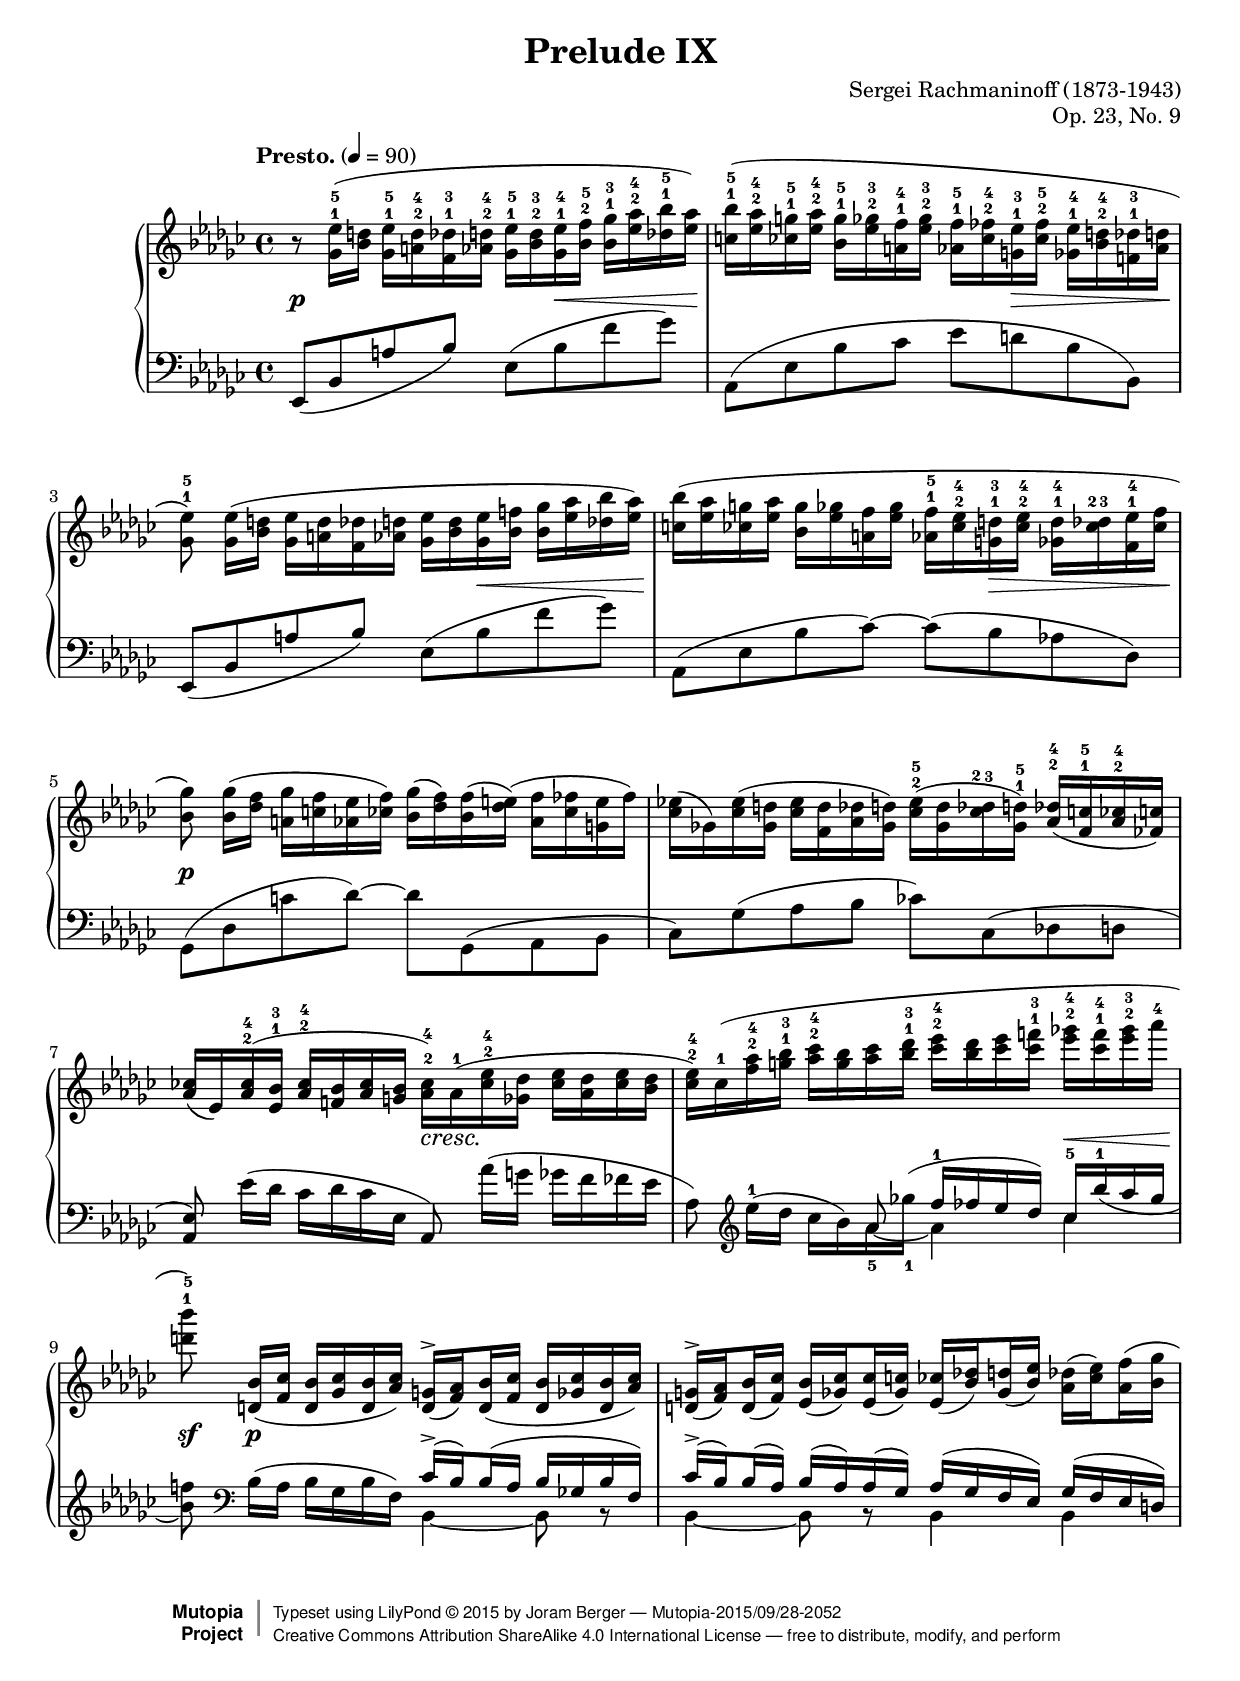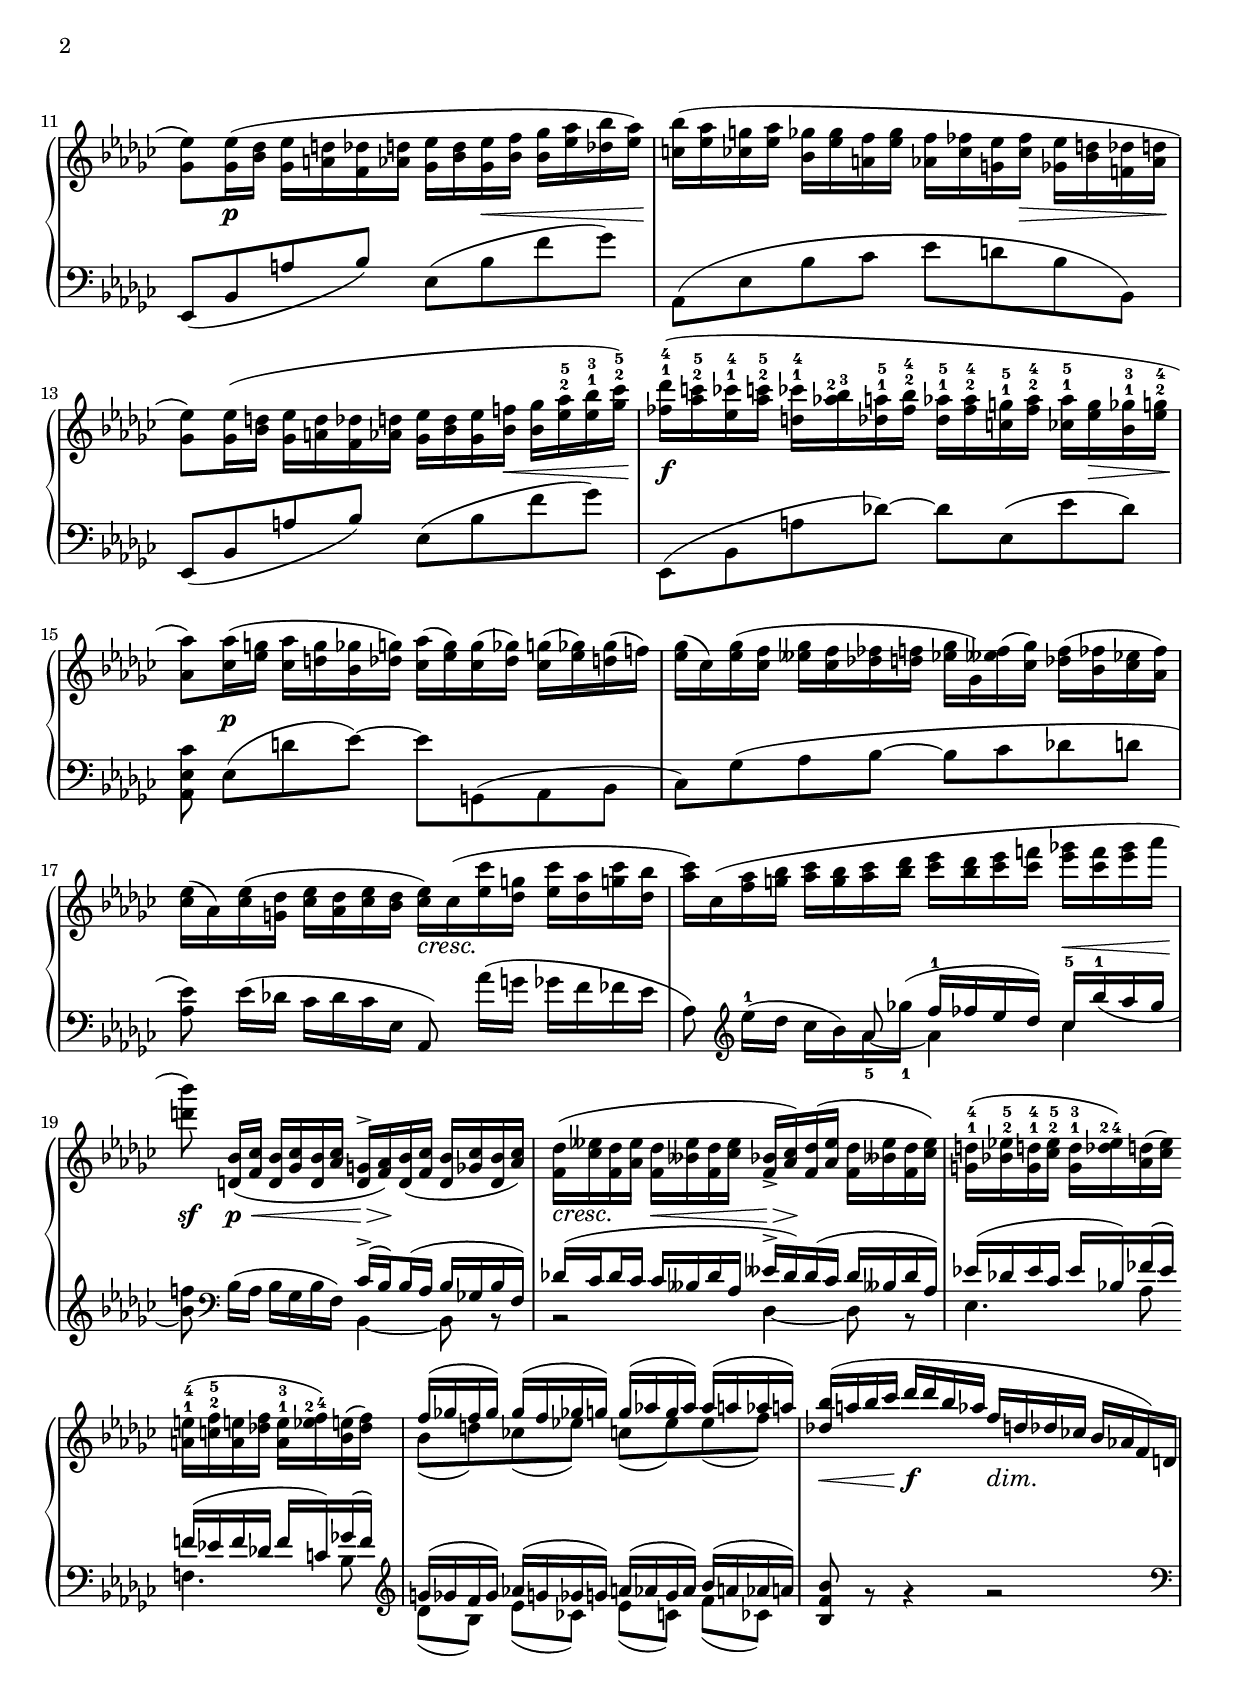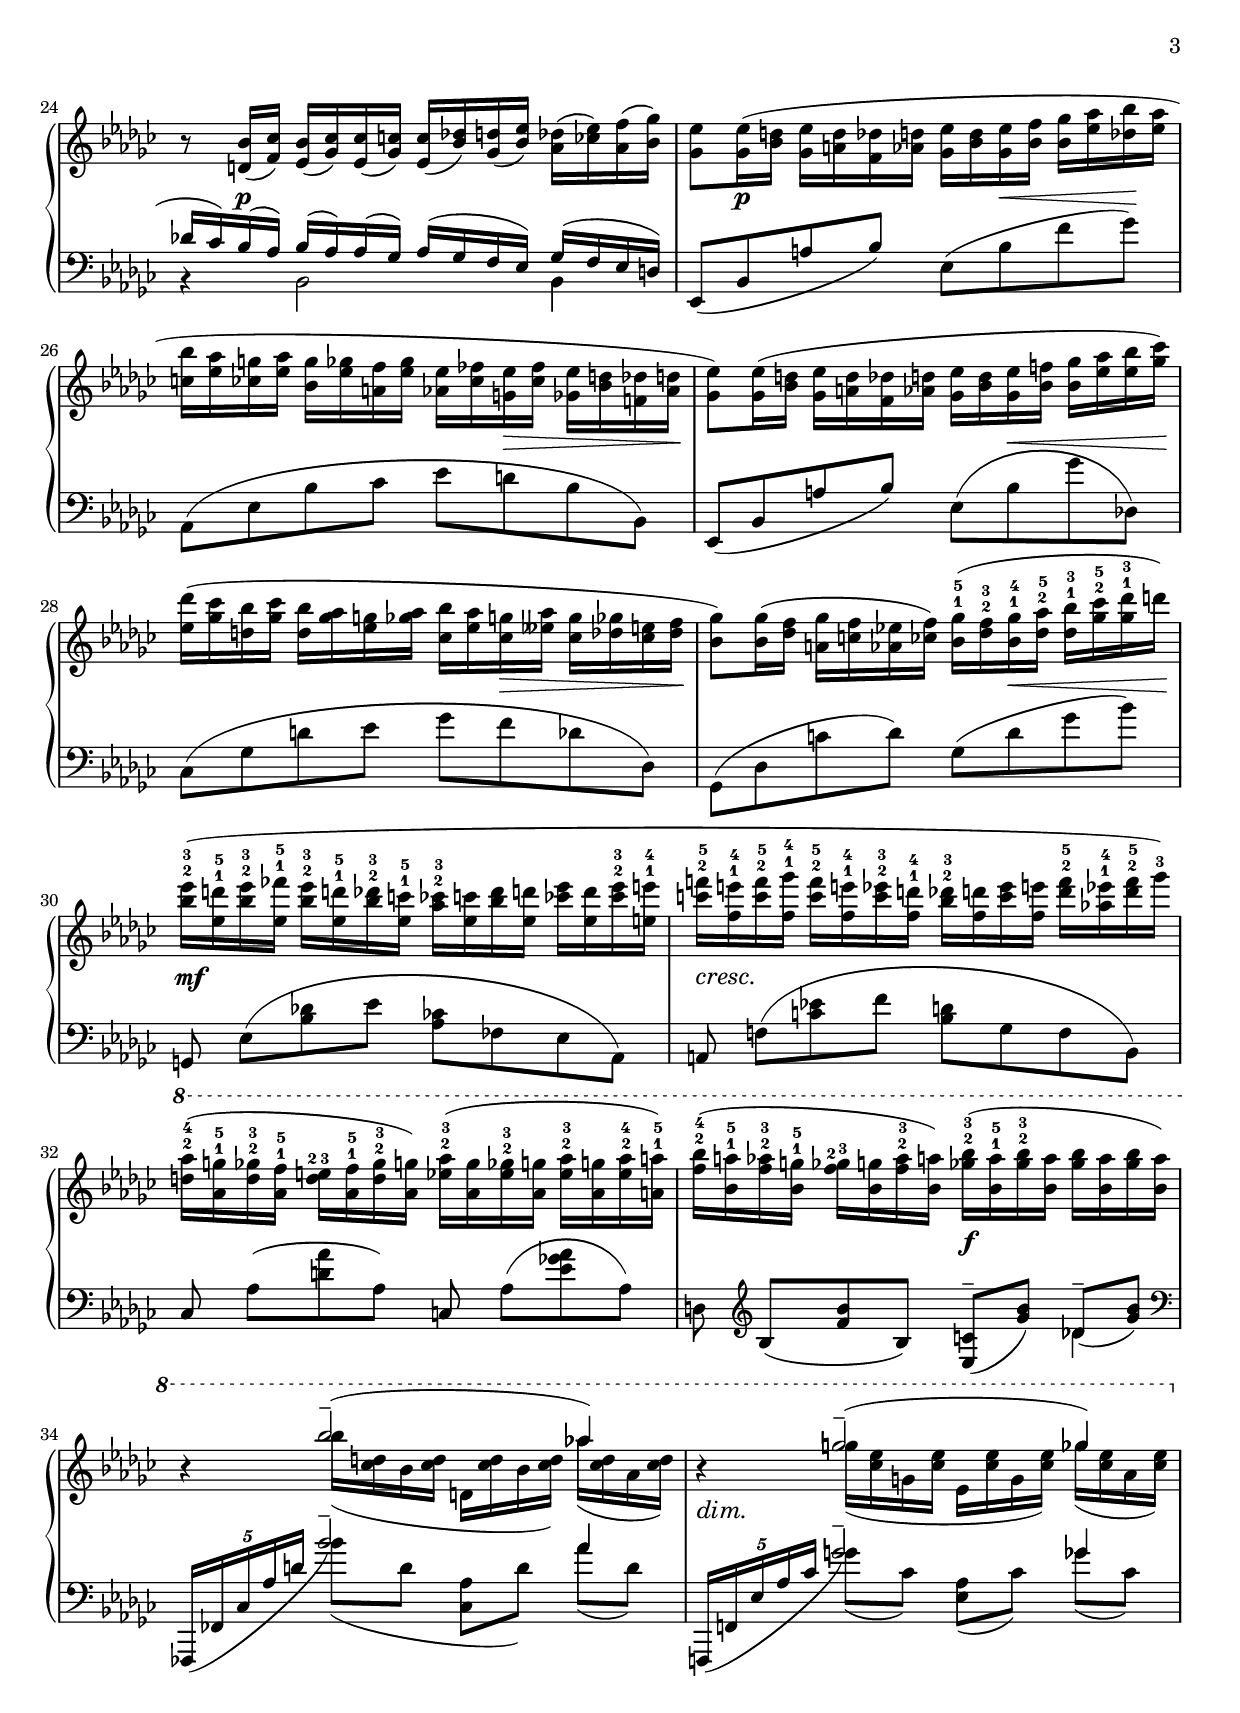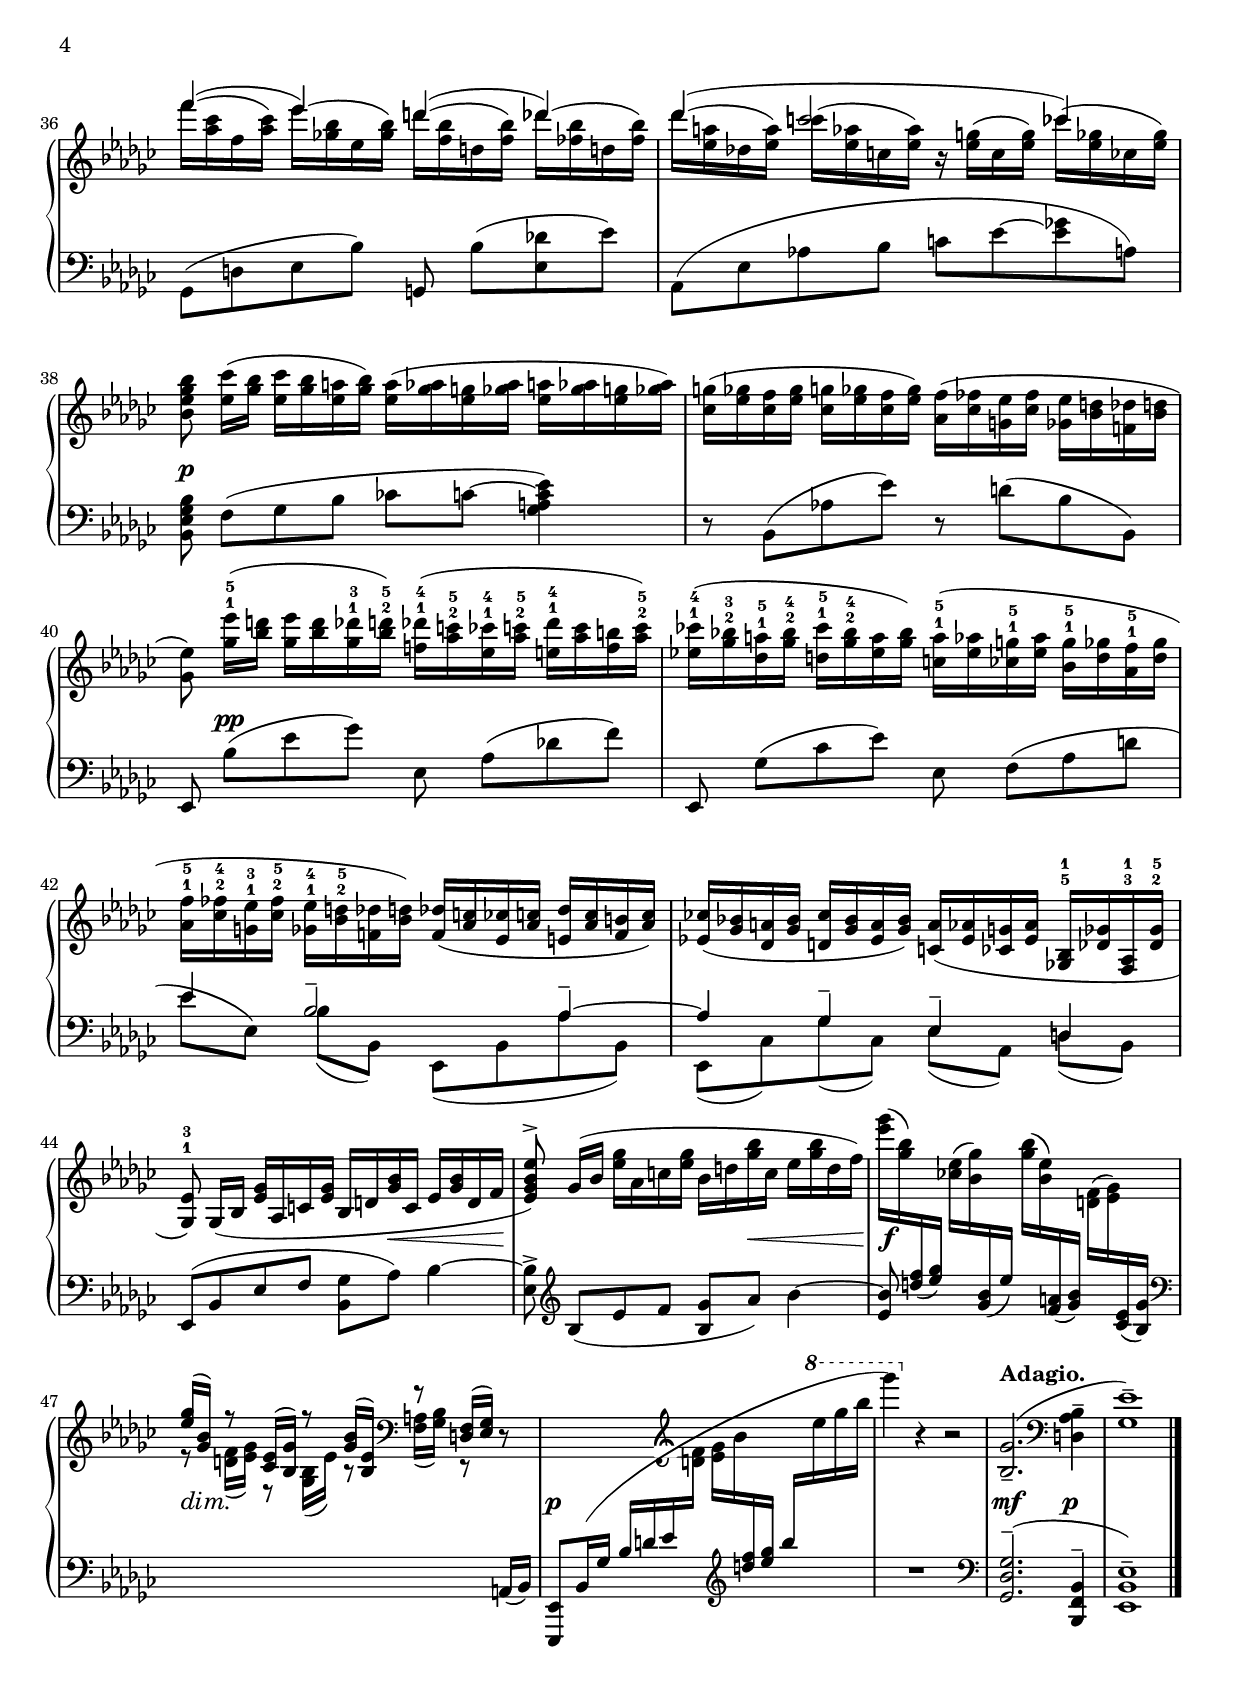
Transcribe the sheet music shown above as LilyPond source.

%%--------------------------------------------------------------------
% LilyPond typesetting of Rachmaninoff Prelude Op. 23 No. 5
%%--------------------------------------------------------------------

\version "2.19.17"
\language "deutsch"
\include "articulate.ly"

%\include "editorial-tools/edition-engraver/definitions.ily"

squeezeNotation = {
  \temporary \override Staff.AccidentalPlacement #'right-padding = #-0.05
  
  % TODO: also override LedgerLineSpanner.minimum-length-fraction
  
  % TODO: should use narrow accidentals when they're available,
  % http://code.google.com/p/lilypond/issues/detail?id=2203
  % TODO: only make the override if the stencil exists
  % (currently the function fails when the stencil is empty).
  \temporary \override Staff.Accidental #'stencil =
  #(lambda (grob)
     (ly:stencil-scale (ly:accidental-interface::print grob) 0.92 1))
  
  % TODO: design a narrow notehead glyph??
  % TODO: only make the override if the stencil exists
  % (currently the function fails when the stencil is empty).
  \temporary \override Staff.NoteHead #'stencil =
  #(lambda (grob)
     (ly:stencil-scale (ly:note-head::print grob) 0.96 1.02))
  
  % also, change tracking between letters (there is some snippet doing this)
  % TODO: only make the override if the stencil exists
  % (currently the function fails when the stencil is empty).
  \temporary \override Lyrics.LyricText #'stencil =
  #(lambda (grob)
     (ly:stencil-scale (lyric-text::print grob) 0.92 1))
}


% values between 17 and 19 look acceptable (some tweaks needed though)
#(set-global-staff-size 19.0) % 18

%----- Notes ---------------------------------------------------------
% - the choice between r and s in voices follows the Gutheil source,
%   however, LilyPond prefers to put them them in the order of the
%   voices, i.e. mostly below the staff.
% - stems and articulations are not always consistent in the source
% - the maintainer does not recommend the original tempo

%----- Known problems ------------------------------------------------
% - midi is not nice
% - quite some slurs would need further adjustments (\shape)
% - some hairpins could be better aligned (extra-offset)
% - there are many semiquaver rests at odd places
% - a larger staff size would be possible if clef changes required
%   less space (cf. m. 69 - 71). This would reduce the white space
%   between staves
% - there are 'Impossible or ambiguous (de)crescendo in MIDI.' errors
% - there may be typos

%--------Definitions and shorthands

%\include "openlilylib"
%\useLibrary Stylesheets
%\useNotationFont Greyerzer
%\displayNotationFonts

% shrink hairpin (like in second measure)
hairpin = {
  \once \override Hairpin.extra-offset = #'(0 . -0.8)
  \once \override Hairpin.height = 0.5
}

% same for the lower voice
hairpinII = {
  \once \override Hairpin.height = 0.5
}

shpeSL =  \shape #'((1 . -0.6) (1 . -0.8) (0 . 0) (0 . 0)) Slur

% switch from upper staff (main droite) to lower (main gauche) and vice versa
mg = { \change Staff = "mg" \voiceOne }
md = { \change Staff = "md" \voiceTwo }

% merge note heads of same pitches from different voices like in measure 41
merge = {
  \once \override Staff.NoteColumn.force-hshift = 0
}

% new dynamic mark: ff with white background for measure 24
whiteff = #(make-dynamic-script #{
  \markup \whiteout \pad-markup #0.4 \dynamic ff
#})

% new dynamic mark: pp leggiero for measure 84
ppLeg = #(make-dynamic-script #{
  \markup {
    \dynamic pp
    \with-dimensions #'(0 . 0) #'(0 . 0)
    \normal-text \italic leggiero
  }
#})

whit = 
\tweak #'extra-offset #'(0 . -4.4)
\tweak #'X-offset #-3.3
\tweak #'color #white
\tweak #'outside-staff-priority ##f
^\markup \rounded-box "  "

% move dynamics (either in x and y by a pair or in y by a number)
dyn =
#(define-music-function (parser location shift) (number-or-pair?)
   (_i "Shift dynamics.")
   (if (pair? shift)
       #{
         \once \override DynamicText.extra-offset = $shift
         \once \override DynamicTextSpanner.extra-offset = $shift
         \once \override Hairpin.extra-offset = $shift
       #}
       #{
         \once \override DynamicText.extra-offset = #(cons 0 shift)
         \once \override DynamicTextSpanner.extra-offset = #(cons 0 shift)
         \once \override Hairpin.extra-offset = #(cons 0 shift)
       #}))


% paper and header -------------------------------------

\paper {
  top-margin = 8\mm                              %-minimum top-margin: 8mm
  top-markup-spacing.basic-distance = #6         %-dist. from bottom of top margin to the first markup/title
  markup-system-spacing.basic-distance = #5      %-dist. from header/title to first system
  top-system-spacing.basic-distance = #12        %-dist. from top margin to system in pages with no titles
  last-bottom-spacing.basic-distance = #12       %-pads music from copyright block
  ragged-last = ##f
  ragged-bottom = ##f
  ragged-last-bottom = ##f
  page-count = #4
}

\header {
  % visible headers
  title = "Prelude IX"
  composer = "Sergei Rachmaninoff (1873-1943)"
  opus = "Op. 23, No. 9"

  % meta information and Mutopia headers
  date = "1901"
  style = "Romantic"
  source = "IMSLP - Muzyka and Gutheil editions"
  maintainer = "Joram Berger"
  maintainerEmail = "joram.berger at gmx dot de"
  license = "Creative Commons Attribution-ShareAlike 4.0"
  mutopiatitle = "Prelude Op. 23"
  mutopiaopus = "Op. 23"
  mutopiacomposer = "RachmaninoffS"
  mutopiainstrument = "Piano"

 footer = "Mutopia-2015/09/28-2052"
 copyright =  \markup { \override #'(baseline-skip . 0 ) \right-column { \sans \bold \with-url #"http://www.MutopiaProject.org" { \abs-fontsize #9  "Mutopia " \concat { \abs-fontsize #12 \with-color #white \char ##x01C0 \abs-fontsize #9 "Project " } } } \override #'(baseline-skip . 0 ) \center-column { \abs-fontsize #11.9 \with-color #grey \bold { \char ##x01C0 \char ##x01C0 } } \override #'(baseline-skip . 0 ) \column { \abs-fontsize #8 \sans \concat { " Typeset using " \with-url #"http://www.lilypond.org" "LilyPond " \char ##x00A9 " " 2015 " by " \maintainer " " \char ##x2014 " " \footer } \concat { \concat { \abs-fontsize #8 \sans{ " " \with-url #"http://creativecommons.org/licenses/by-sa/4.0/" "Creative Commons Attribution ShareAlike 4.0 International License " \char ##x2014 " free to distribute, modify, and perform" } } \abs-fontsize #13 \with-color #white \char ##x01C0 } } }
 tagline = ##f
}

%----- musical content -----------------------------------------------------------

% right hand, upper voice
RHand = \relative c'' {
  % page 1
    \overrideTimeSignatureSettings
        #'(4 . 4)          % timeSignatureFraction
        #'(1 . 16)        % baseMomentFraction
        #'(2 2 4 4 4)         % beatStructure
        #'()                % beamExceptions
  \set fingeringOrientations = #'(up)
  \override Fingering.avoid-slur = #'inside
  %\omit Fingering
  %\fingeringOrientations #'(up) 
  r8 <ges-1 es'-5>16( <b d> <ges-1 es'-5> <a-2 d-4> <f-1 des'-3> <as-2 d-4> 
  <ges-1 es'-5> <b-2 d-3> <ges-1 es'-4> <b-2 f'-5> <b-1 ges'-3> <es-2 as-4> <des-1 b'-5> <es as>) |
  <c-1 b'-5>( <es-2 as-4> <ces-1 g'-5> <es-2 as-4> <b-1 g'-5> <es-2 ges-3> <a,-1 f'-4> <es'-2 ges-3>
  <as,-1 f'-5> <ces-2 fes-4> <g-1 es'-3> <ces-2 fes-5> <ges-1 es'-4> <b-2 d-4> <f-1 des'-3> <as d>
  \once \override Fingering.avoid-slur = #'outside
  <ges-1 es'-5>8)\noBeam <ges es'>16( <b d> <ges es'> <a d> <f des'> <as d> 
  <ges es'> <b d> <ges es'> <b f'> <b ges'> <es as> <des b'> <es as>) |
  <c b'>( <es as> <ces g'> <es as> <b g'> <es ges> <a, f'> <es' ges>
  <as,-1 f'-5> <ces-2 es-4> <g-1 d'-3> <ces-2 es-4> <ges-1 d'-4> <ces-2 des-3> <f,-1 es'-4> <ces' f> |
  \revert Fingering.avoid-slur
  <b ges'>8)\noBeam q16( <des f> <a ges'> <c f> <as es'> <ces f>)
  <b ges'>( <des f>) <b f'>( <des e>) (<as f'> <ces fes> <g e'> fes') |
  <ces es>( ges) <ces es>( <ges d'> <ces es> <f, d'> <as des> <ges d'>)
  <ces-2 es-5>( <ges d'> <ces-2 des-3> <ges-1 d'-5>) <as-2 des-4>( <f-1 c'-5> <as-2 ces-4> <fes c'>)
  <as ces>( es) <as-2 ces-4>( <es-1 b'-3> <as-2 ces-4> <f b> <as ces> <g b>
  <as-2 ces-4>) as-1( <ces-2 es-4> <ges des'> <ces es> <as des> <ces es> <b des> |
  <ces-2 es-4>) 
  \override Fingering.avoid-slur = #'inside
  ces-1( <f-2 as-4> <g-1 b-3> <as-2 ces-4> <g b> <as ces> <b-1 des-3>
  <ces-2 es-4> <b des> <ces es> <ces-1 f-3> <es-2 ges-4> <ces-1 f-4> <es-2 ges-3> as-4
  <d,-1 b'-5>8)\noBeam <d,, b'>16( <f ces'> <d b'> <ges ces> <d b'> <as' ces>)
  \once\set subdivideBeams = ##t
  \set baseMoment = #(ly:make-moment 1/8)
  \set beatStructure = #'(2 2 2 2)
  <d, g>^>( <f as>) <d b'>( <f ces'> <d b'> <ges ces> <d b'> <as' ces>) |
  \set subdivideBeams = ##t
  <d, g>^>( <f as>) <d b'>( <f ces'>) <es b'>( <ges ces>) <es ces'>( <ges c>)
  <es ces'>( <b' des>) <ges d'>( <b es>) <as des>( <ces es>) <as f'>( <b ges'> |
  \set subdivideBeams = ##f
  
  % page 2
  <ges es'>8) q16( <b des> <ges es'> <a d> <f des'> <as d> 
  <ges es'> <b d> <ges es'> <b f'> <b ges'> <es as> <des b'> <es as>) |
  <c b'>( <es as> <ces g'> <es as> <b ges'> <es ges> <a, f'> <es' ges>
  <as, f'> <ces fes> <g es'> <ces fes> <ges es'> <b d> <f des'> <as d> |
  <ges es'>8) q16( <b d> <ges es'> <a d> <f des'> <as d>
  <ges es'> <b d> <ges es'> <b f'> <b ges'> <es-2 as-5> <es-1 b'-3> <ges-2 ces-5>) |
  <fes-1 des'-4>( <as-2 c-5> <es-1 ces'-4> <as-2 c-5> <d,-1 ces'-4> <as'-2 b-3> <des,-1 a'-5> <fes-2 b-4>
  <des-1 as'-5> <fes-2 as-4> <c-1 g'-5> <fes-2 as-4> <ces-1 as'-5> <es g> <b-1 ges'-3> <es-2 g-4> |
  <as, as'>8) <ces as'>16( <es g> <ces as'> <d g> <b ges'> <des g>)
  <ces as'>( <es g>) <ces g'>( <des ges>) <ces g'>( <es ges>) <d ges>( f) |
  <es ges>( ces) <es ges>( <ces f> <eses ges> <ces f> <des fes> <d f>
  <es ges> ges,) <eses' f>( <ces ges'>) <des f>( <b fes'> <ces es> <as fes'>)
  <ces es>( as) <ces es>( <g des'> <ces es> <as des> <ces es> <b des>
  <ces es>) ces( <es ces'> <des g> <es ces'> <des as'> <g ces> <des b'> |
  <as' ces>) ces,( <f as> <g b> <as ces> <g b> <as ces> <b des>
  <ces es> <b des> <ces es> <ces f> <es ges> <ces f> <es ges> as |
  <d, b'>8)\noBeam <d,, b'>16( <f ces'> <d b'> <ges ces> <d b'> <as' ces>
  <d, g>^> <f as>) <d b'>( <f ces'> <d b'> <ges ces> <d b'> <as' ces>) |
  <f des'>( <ces' eses> <f, des'> <as eses'> <f des'> <heses eses> <f des'> <ces' eses>
  <f, b>-> <as ces>) <f des'>( <as eses'> <f des'> <heses eses> <f des'> <ces' eses>) |
  <g-1 d'-4>( <b-2 es-5> <g-1 d'-4> <ces-2 es-5> <g-1 d'-3> <des'-2 es-4>) <as d>( <ces es>)
  
  \squeezeNotation
  
  <a-1 e'-4>( <c-2 f-5> <a e'> <des f> <a-1 e'-3> <es'-2 f-4>) <b e>( <des f>) |
  <<
    {
      \voiceOne
      f16( ges f ges) ges( f ges g) g( as g as) as( a as a)
    }
    \new Voice {
      \voiceTwo
      b,='8( d) ces( es) c( es) es( f)
    }
  >>
  \oneVoice
  \undo \squeezeNotation
  s1
  % page 3
  r8 <d, b'>16( <f ces'>) <es b'>( <ges ces>) <es ces'>( <ges c>)
  <es c'>( <b' des>) <ges d'>( <b es>) <as des>( <ces es>) <as f'>( <b ges'>)
  <ges es'>8 q16( <b d> <ges es'> <a d> <f des'> <as d>
  <ges es'> <b d> <ges es'> <b f'> <b ges'> <es as> <des b'> <es as> |
  <c b'> <es as> <ces g'> <es as> <b g'> <es ges> <a, f'> <es' ges> 
  <as, es'> <ces fes> <g es'> <ces fes> <ges es'> <b d> <f des'> <as d> |
  <ges es'>8) q16( <b d> <ges es'> <a d> <f des'> <as d>
  <ges es'> <b d> <ges es'> <b f'> <b ges'> <es as> <es b'> <ges ces>) |
  <es des'>( <ges ces> <d b'> <ges ces> <d b'> <ges as> <es g> <ges as>
  <ces, b'> <es as> <ces g'> <eses as> <ces g'> <des ges> <ces e> <des f> |
  <b ges'>8) q16( <des f> <a ges'> <c f> <as es'> <ces f>)
  <b-1 ges'-5>( <des-2 f-3> <b-1 ges'-4> <des-2 as'-5> <des-1 b'-3> <ges-2 ces-5> <ges-1 des'-3> d') |
  <b-2 es-3>( <es,-1 d'-5> <b'-2 es-3> <es,-1 fes'-5> <b'-2 es-3> <es,-1 d'-5> <b'-2 des-3> <es,-1 c'-5>
  <as-2 ces-3> <es c'> <b' des> <es, d'> <ces' es> <es, d'> <ces'-2 es-3> <e,-1 e'-4> |
  <c'-2 f-5> <f,-1 e'-4> <c'-2 f-5> <f,-1 ges'-4> <c'-2 f-5> <f,-1 e'-4> <c'-2 es-3> <f,-1 d'-4>
  <b-2 des-3> <f d'> <c' es> <f, e'> <d'-2 f-5> <as-1 es'-4> <d-2 f-5> ges-3) |
  \ottava 1
  <d-2 as'-4>( <as-1 g'-5> <d-2 ges-3> <as-1 f'-5> <d-2 e-3> <as-1 f'-5> <d-2 ges-3> <as g'>)
  <es'-2 as-3>( <as, g'> <es'-2 ges-3> <as, g'> <es'-2 as-3> <as, g'> <es'-2 as-4> <a,-1 a'-5>) |
  <f'-2 b-4>( <b,-1 a'-5> <f'-2 as-3> <b,-1 g'-5> <f'-2 ges-3> <b, g'> <f'-2 as-3> <b, a'>)
  <ges'-2 b-3>( <b,-1 a'-5> <ges'-2 b-3> <b, a'> <ges' b> <b, a'> <ges' b> <b, a'>) |
  r4 << { b'2--( as4) } \\ { b16( <ces, d> b <ces d> d, <ces' d> b <ces d>) as'( <ces, d> as <ces d>) } >> |
  r4 << { g'2--( ges4) } \\ { g16( <ces, es> g <ces es> es, <ces' es> g <ces es>) ges'( <ces, es> as <ces es>) } >> |
  \ottava 0
  \pageBreak
  <<
    {
      \voiceOne
      f4( es) d( des) |
      des4( c2 ces4) |
    }
    \new Voice {
      \oneVoice % TODO: this follows the original (or \voiceTwo here?)
      \shpeSL
      f16( <as, ces> f <as ces>) \shpeSL es'( <ges, b> es <ges b>)
      \shpeSL
      d'( <f, b> d <f b>) \shpeSL des'( <fes, b> d <fes b>) |
      \shpeSL
      des'( <es, a> des <es a>) c'( <es, as> c <es as>)
      r <es g>( c <es g>) ces'( <es, ges> ces <es ges>) |
      
    }
  >>
  \oneVoice
  <b=' es ges b>8\noBeam <es ces'>16( <ges b> <es ces'> <ges b> <es a> <ges b>)
  <es a>16( <ges as> <es g> <ges as> <es a> <ges as> <es g> <ges as>) |
  <ces, g'>16( <es ges> <ces f> <es ges> <ces g'> <es ges> <ces f> <es ges>)
  <as, f'>16( <ces fes> <g es'> <ces fes> <ges es'> <b d> <f des'> <b d> |
  <ges es'>8)\noBeam <ges'-1 es'-5>16( <b d> <ges es'> <b d> <ges-1 des'-3> <b-2 d-5>)
  <f-1 des'-4>16( <as-2 c-5> <es-1 ces'-4> <as-2 c-5> <e-1 des'-4> <as c> <f h> <as-2 c-5>) |
  <es-1 ces'-4>16( <ges-2 b-3> <des-1 a'-5> <ges-2 b-4> <d-1 ces'-5> <ges-2 b-4> <es a> <ges b>)
  <c,-1 a'-5>16( <es as> <ces-1 g'-5> <es as> <b-1 g'-5> <d ges> <as-1 f'-5> <d ges> |
  <as-1 f'-5>16 <ces-2 fes-4> <g-1 es'-3> <ces-2 fes-5> <ges-1 es'-4> <b-2 d-5> <f des'> <b d>)
  <f des'>16( <as c> <es ces'> <as c> <e des'> <as c> <f h> <as c>) |
  <es ces'>16( <ges b> <des a'> <ges b> <d ces'> <ges b> <es a> <ges b>)
  <c, a'>16( <es as> <ces g'> <es as> <b-1 ges-5> <des ges> <as-1 f-3> <des-2 ges-5> |
  <ges,-1 es'-3>8)\noBeam ges16( b <es ges> as, c <es ges> 
  b16 d <ges b> c, es <ges b> d f |
  <es ges b es>8^>)\noBeam ges16( b <es ges> as, c <es ges>
  b d <ges b> c, es <ges b> d f)
  \once \override Beam.positions = #'(-4 . -5)
  \override Beam.damping = 3
  <es'=''' ges>16( <ges, b>)
  \change Staff = "mg" <d f>( <es ges>)
  \change Staff = "md" <ces es>( <b ges'>)
  \change Staff = "mg" <ges b>( es')
  \change Staff = "md" <ges b>( <b, es>)
  \change Staff = "mg" <f a>( <ges b>)
  \change Staff = "md" <d f>( <es ges>)
  \change Staff = "mg" <ces es>( <b ges'>)
  \change Staff = "md"
  \voiceOne
  \break
  <es'='' ges>16( <ges, b>) r8 <ces, es>16( <b ges'>) r8 <ges' b>16( <b, es>)
  \clef bass r8 <d, f>16( <es ges>) \oneVoice r8 |
  \change Staff = "mg"
  \override Staff.Clef.layer = 2
  <es,, es'>8 
  \shape #'((0 . -2) (2 . 1.5) (-3 . 0) (0 . -0.5)) Slur
  b''16( ges' b d es 
  \once \override Staff.Clef.whiteout = ##t
  \override Score.OttavaBracket.padding = 1
  \change Staff = "md" \clef treble <d f>\whit <es ges> b'
  \change Staff = "mg" \clef treble <d f> <es ges> b'
  \change Staff = "md" \ottava 1 es ges b |
  ges'4)
  
  \ottava 0
  r4 r2 |
  <b,,,,= ges'>2.--( \clef bass <d, as' b>4-- | <ges es'>1--)
  \bar "|."
}


% left hand, upper voice
LHand = \relative c, {
  % page 1
  es8( b' a' b) es,( b' f' ges) | as,,( es' b' ces es d b b,) |
  es,8( b' a' b) es,( b' f' ges) | as,,( es' b' ces) ~ ces( b as des,) |
  ges,( des' c' des) ~ des ges,,( as b | ces)  ges'( as b ces) ces,( des d |
  <as es'>)\noBeam es''16( des ces des ces es, as,8)\noBeam as''16( g ges f fes es |
  as,8)\noBeam \clef treble es''16-1( des ces b) 
  <<
    { \voiceTwo as-5 ges'-1^( \voiceOne f-1 fes es des) ces-5 b'-1_( as ges | }
    \new Voice { \voiceOne as,8 _~ \voiceTwo as4 ces } >>
  \oneVoice
  <b f'>8)\noBeam \clef bass b,16( as b ges b f) 
  <<
    { \voiceOne 
      \once\set subdivideBeams = ##t
      \set baseMoment = #(ly:make-moment 1/8)
      \set beatStructure = #'(2 2 2 2)
      ces'->( b) b( as b ges b f) |
      \once\set subdivideBeams = ##t
      ces'->( b) b( as) b( as) as( ges) as( ges f es) ges( f es d) | }
    \new Voice \with { \override Rest.staff-position = #-2 }
    { \voiceTwo b4 ~ b8 r | b4 ~ b8 r b4 b }
  >>
  \oneVoice
  es,8( b' a' b) es,( b ' f' ges) | as,,( es' b' ces es d b b,) |
  es,8( b' a' b) es,( b ' f' ges) | es,,( b' a' des) ~ des es,( es' des) |
  <as, es' ces'>\noBeam es'( d' es) ~ es g,,( as b | ces) ges'( as b ~ b ces des d |
  <as es'>)\noBeam es'16( des ces des ces es, as,8)\noBeam as''16( g ges f fes es |
  as,8)\noBeam \clef treble es''16-1( des ces b) 
  <<
    { \voiceTwo as-5 ges'-1^( \voiceOne f-1 fes es des) ces-5 b'-1_( as ges | }
    \new Voice { \voiceOne as,8 _~ \voiceTwo as4 ces } >>
  \oneVoice
  <b f'>8)\noBeam \clef bass b,16( as b ges b f) 
  <<
    { \voiceOne 
      \once\set subdivideBeams = ##t
      \set baseMoment = #(ly:make-moment 1/8)
      \set beatStructure = #'(2 2 2 2)
      ces'->( b) b( as b ges b f) |
      \once\set subdivideBeams = ##t
      \override Script.avoid-slur = #'inside
      des'( ces des ces ces heses des as eses'-> des) des( ces des heses des as) |
      es'( des es ces es b) fes'( es) \bar "" \break 
      \squeezeNotation
      f( es f des f c) ges'( f) \noBreak
      \clef treble
      g( ges f ges) as( g ges g) a( as g as) b( a as a) | \noBreak
      \change Staff = "md"
      <des b'>16( a' b ces des des b as f d des ces b as f d
      \undo \squeezeNotation
      \pageBreak
      \change Staff = "mg"
      \clef bass
      des ces) b( as) b( as) as( ges) as( ges f es) ges( f es d)
    }
    \new Voice \with { \override Rest.staff-position = #-2 }
    { \voiceTwo b=,4 ~ b8 r | r2 des4 ~ des8 r | es4. as8 f4. b8 |
      des8[( b]) es[( ces]) es[( c]) f[( ces])
      \oneVoice <b f' b>8 r r4 r2 |
      \voiceTwo r4 b,2 b4 |
    }
  >>
  \oneVoice
  es,=,8( b' a' b) es,( b' f' ges) |
  as,,( es' b' ces es d b b,) | es,( b' a' b) es,( b' ges' des,) |
  ces( ges' d' es ges f des des,) | ges,( des' c' des) ges,( des' ges b) |
  g,,\noBeam es'( <b' des> es <as, ces> fes es as,) |
  a\noBeam f'( <c' es> f <b, d> ges f b,) |
  ces\noBeam as'( <d as'> as) c,\noBeam as'( <es' ges as> as,) |
  d, \clef treble b'[( <f' b> b,]) <es, c'>^-[( <ges' b>]) 
  << 
    { 
      \voiceOne
      des--_( <ges b>) |
      \clef bass
      \oneVoice \tuplet 5/4 { fes,,,=,,16( fes' ces' as' d } \voiceOne b'2--) as4 |
      \oneVoice \tuplet 5/4 { f,,,=,,16( f' es' as ces } \voiceOne g'2--) ges4 |
    }
    \new Voice {
      \voiceTwo
      des4 |
      s4 b'8( d, <ces, as'>[ d']) as'( d,) |
      s4 g8( ces,) <es, as>[( ces']) ges'( ces,) |
  } >>
  \oneVoice
  ges,8( d' es b') g, b'[( <des es,> es]) |
  as,,8( es' as b c es ~ <es ges> a,) |
  <b, es ges b>8 f'[( ges b] ces c ~ <ges a c es>4) |
  r8 b,( as' es') r d( b b,) |
  es,8 b''[( es ges]) es, as[( des f]) |
  es,,8 ges'[( ces es]) es,
  << 
    {
      \voiceOne
      s4. |
      es'4 b2-- as4-- ~ |
      as4 ges-- es-- d
    }
    \new Voice {
      \oneVoice
      f=8( as d |
      \voiceTwo
      es[ es,]) b'( b,) es,( b' as' b,) |
      es,( ces') ges'( ces,) es[( as,]) d[( b]) |
    }
  >>
  \oneVoice
  es,=,8( b' es f <b, ges'> as') b4 ~ |
  <es, b'>8-> \clef treble b'[( es f] <b, ges'> as') b4 ~ |
  <es, b'>8 s2.. |
  \clef bass
  \md r8 <d f>16( <es ges>) r8 <ges, b>16( es') r8 <f, a>16( <ges b>) r8
  \change Staff = "mg" \oneVoice a,=,16( b) |
  s1 |
  R1 |
  \clef bass
  <ges des' ges>2.^-^( <b, f' b>4^- |
  <es b' es>1^-)
  
  
}



%------------ Dynamics

dynamics = {
  \tempo "Presto." 4 = 90
  s2\p s8 s4.\< | s2\! s8 s4.\> |
  s2\! s8 s4.\< | s2\! s8 s4.\> | 
  s1\p | s |
  s2 s\cresc | s s4 s\< |
  s8\sf s2..\p | s1 | \pageBreak
  % page 2
  s8 s4.\p s8 s\< s s | s2\! s8. s4\> s16\! |
  s2 s8. s4\< s16 | s2.\f s16 s8.\> |\break
  s8\! s2..\p | s1 |\break
  s2 s\cresc | s2. s4\< |
  s8\sf s\p\< s s s16\> s\! s4. | s8\cresc s s\< s s16\> s\! s4. |
  s1 | s | s4\< s\f s2\dim |\break
  s8\! s2..\p | s8 s4.\p s8 s\< s16 s s\! s | s2 s8 s4\> s16 s\! |
  s2 s8 s4\< s16 s\! | s2 s8 s4\> s16 s\! | s2 s8 s4\< s16 s\! |
  s1\mf |
  s1\cresc |
  s1 | s2 s2\f |
  s1 |
  s1\dim |
  s1 | s1 |
  s1\p |
  s1 | 
  s8 s2..\pp |
  s1*3 |
  s2 s8 s4\< s16 s\! |
  s2 s8 s4\< s16 s\! |
  s1\f |
  s1\dim |
  s1\p |
  s1 |
  \tempo "Adagio."
  s2.\mf s4\p |
  s1  \bar "|."
}


%\editionMod fullscore 2 1/4 edition.Staff.B \once \override NoteHead #'color = #red
%\addEdition fullscore
%-------Typeset music
\score {
  \new PianoStaff <<
    \new Staff = "md"
    %\with { \consists \editionEngraver edition }
    <<
      \clef treble \key es \minor
      \new Voice \RHand
    >>
    \new Dynamics <<
      \dynamics
      %\breaks
    >>
    \new Staff = "mg"
    %\with { \consists \editionEngraver edition }
    <<
      \clef bass \key es \minor
      \new Voice \LHand
    >>
  >>
  \layout {
    \accidentalStyle piano
    \context {
      \Score
      %\omit TupletNumber
      \omit TupletBracket
      \override DynamicTextSpanner.style = #'none
      \override TupletNumber.font-series = #'bold
      \mergeDifferentlyHeadedOff
      \override StaffGrouper.staff-staff-spacing.basic-distance = 11
      \override DynamicLineSpanner.staff-padding = #3.5
      %\consists \editionEngraver my.test % set this to your "global" tag-path
    }
    %\context {
    %  \Voice
      %\consists \editionEngraver ##f % a tag-path of value #f inherits from the parent context
   %}
  }
}
  
% generate midi
\score{
  \unfoldRepeats \articulate 
  \new PianoStaff 
  \with { midiInstrument = "acoustic grand" }
  %\consists \editionEngraver edition }
  <<
    \new Staff = "md" \new Voice << \dynamics \RHand >>
    \new Staff = "mg" \new Voice << \dynamics \LHand >>
  >>
  \midi {
    \tempo 4 = 152
    \context {
      \Score
      midiMinimumVolume = #0.3
      midiMaximumVolume = #1
    }
  }
}
